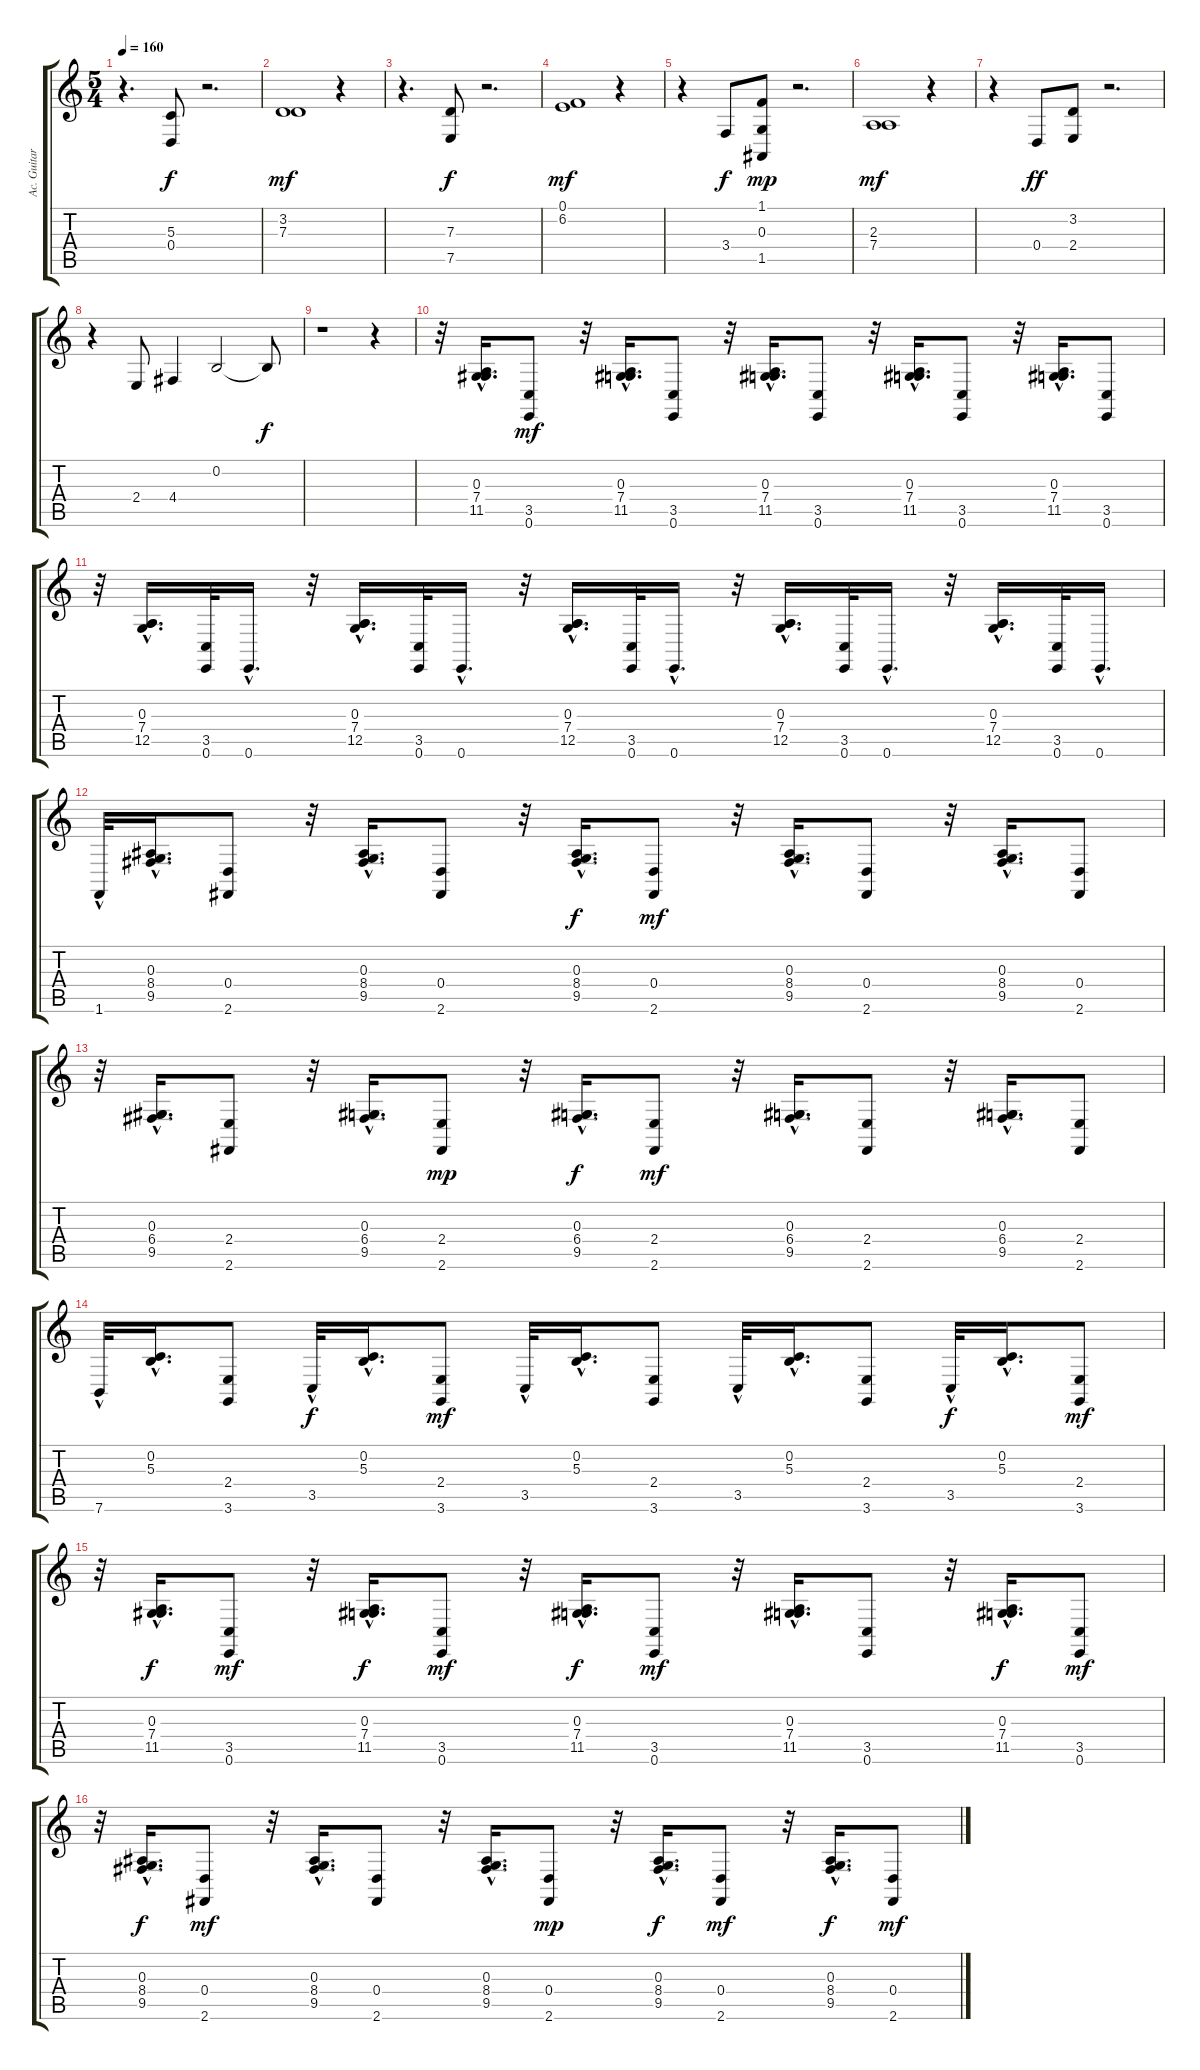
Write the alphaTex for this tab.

\track ("Ac. Guitar" "Ac. Guitar") {instrument acousticgrandpiano}
\staff {score tabs}
\tuning (E4 B3 G3 D3 A2 E2) {hide}
\ts (5 4)
\tempo 160
\clef g2
\ks c
r.4{d dy f} (5.3 0.4).8 r.2{d} |
(3.2 7.3).1{dy mf} r.4 |
r.4{d} (7.3 7.5).8{dy f} r.2{d} |
(0.1 6.2).1{dy mf} r.4 |
r.4 3.4.8{dy f} (1.1 0.3 1.5).8{dy mp} r.2{d} |
(2.3 7.4).1{dy mf} r.4 |
r.4 0.4.8{dy ff} (3.2 2.4).8 r.2{d} |
r.4 2.4.8 4.4.4 0.2.2 0.2{t}.8{dy f} |
r.1 r.4 |
r.32 (0.3{hac} 7.4{hac} 11.5{hac}).16{d} (3.5 0.6).8{dy mf} r.32 (0.3{hac} 7.4{hac} 11.5{hac}).16{d} (3.5 0.6).8 r.32 (0.3{hac} 7.4{hac} 11.5{hac}).16{d} (3.5 0.6).8 r.32 (0.3{hac} 7.4{hac} 11.5{hac}).16{d} (3.5 0.6).8 r.32 (0.3{hac} 7.4{hac} 11.5{hac}).16{d} (3.5 0.6).8 |
r.32 (0.3{hac} 7.4{hac} 12.5{hac}).16{d} (3.5 0.6).32 0.6{hac}.16{d} r.32 (0.3{hac} 7.4{hac} 12.5{hac}).16{d} (3.5 0.6).32 0.6{hac}.16{d} r.32 (0.3{hac} 7.4{hac} 12.5{hac}).16{d} (3.5 0.6).32 0.6{hac}.16{d} r.32 (0.3{hac} 7.4{hac} 12.5{hac}).16{d} (3.5 0.6).32 0.6{hac}.16{d} r.32 (0.3{hac} 7.4{hac} 12.5{hac}).16{d} (3.5 0.6).32 0.6{hac}.16{d} |
1.6{hac}.32 (0.3{hac} 8.4{hac} 9.5{hac}).16{d} (0.4 2.6).8 r.32 (0.3{hac} 8.4{hac} 9.5{hac}).16{d} (0.4 2.6).8 r.32 (0.3{hac} 8.4{hac} 9.5{hac}).16{d dy f} (0.4 2.6).8{dy mf} r.32 (0.3{hac} 8.4{hac} 9.5{hac}).16{d} (0.4 2.6).8 r.32 (0.3{hac} 8.4{hac} 9.5{hac}).16{d} (0.4 2.6).8 |
r.32 (0.3{hac} 6.4{hac} 9.5{hac}).16{d} (2.4 2.6).8 r.32 (0.3{hac} 6.4{hac} 9.5{hac}).16{d} (2.4 2.6).8{dy mp} r.32 (0.3{hac} 6.4{hac} 9.5{hac}).16{d dy f} (2.4 2.6).8{dy mf} r.32 (0.3{hac} 6.4{hac} 9.5{hac}).16{d} (2.4 2.6).8 r.32 (0.3{hac} 6.4{hac} 9.5{hac}).16{d} (2.4 2.6).8 |
7.6{hac}.32 (0.2{hac} 5.3{hac}).16{d} (2.4 3.6).8 3.5{hac}.32{dy f} (0.2{hac} 5.3{hac}).16{d} (2.4 3.6).8{dy mf} 3.5{hac}.32 (0.2{hac} 5.3{hac}).16{d} (2.4 3.6).8 3.5{hac}.32 (0.2{hac} 5.3{hac}).16{d} (2.4 3.6).8 3.5{hac}.32{dy f} (0.2{hac} 5.3{hac}).16{d} (2.4 3.6).8{dy mf} |
r.32 (0.3{hac} 7.4{hac} 11.5{hac}).16{d dy f} (3.5 0.6).8{dy mf} r.32 (0.3{hac} 7.4{hac} 11.5{hac}).16{d dy f} (3.5 0.6).8{dy mf} r.32 (0.3{hac} 7.4{hac} 11.5{hac}).16{d dy f} (3.5 0.6).8{dy mf} r.32 (0.3{hac} 7.4{hac} 11.5{hac}).16{d} (3.5 0.6).8 r.32 (0.3{hac} 7.4{hac} 11.5{hac}).16{d dy f} (3.5 0.6).8{dy mf} |
r.32 (0.3{hac} 8.4{hac} 9.5{hac}).16{d dy f} (0.4 2.6).8{dy mf} r.32 (0.3{hac} 8.4{hac} 9.5{hac}).16{d} (0.4 2.6).8 r.32 (0.3{hac} 8.4{hac} 9.5{hac}).16{d} (0.4 2.6).8{dy mp} r.32 (0.3{hac} 8.4{hac} 9.5{hac}).16{d dy f} (0.4 2.6).8{dy mf} r.32 (0.3{hac} 8.4{hac} 9.5{hac}).16{d dy f} (0.4 2.6).8{dy mf}
